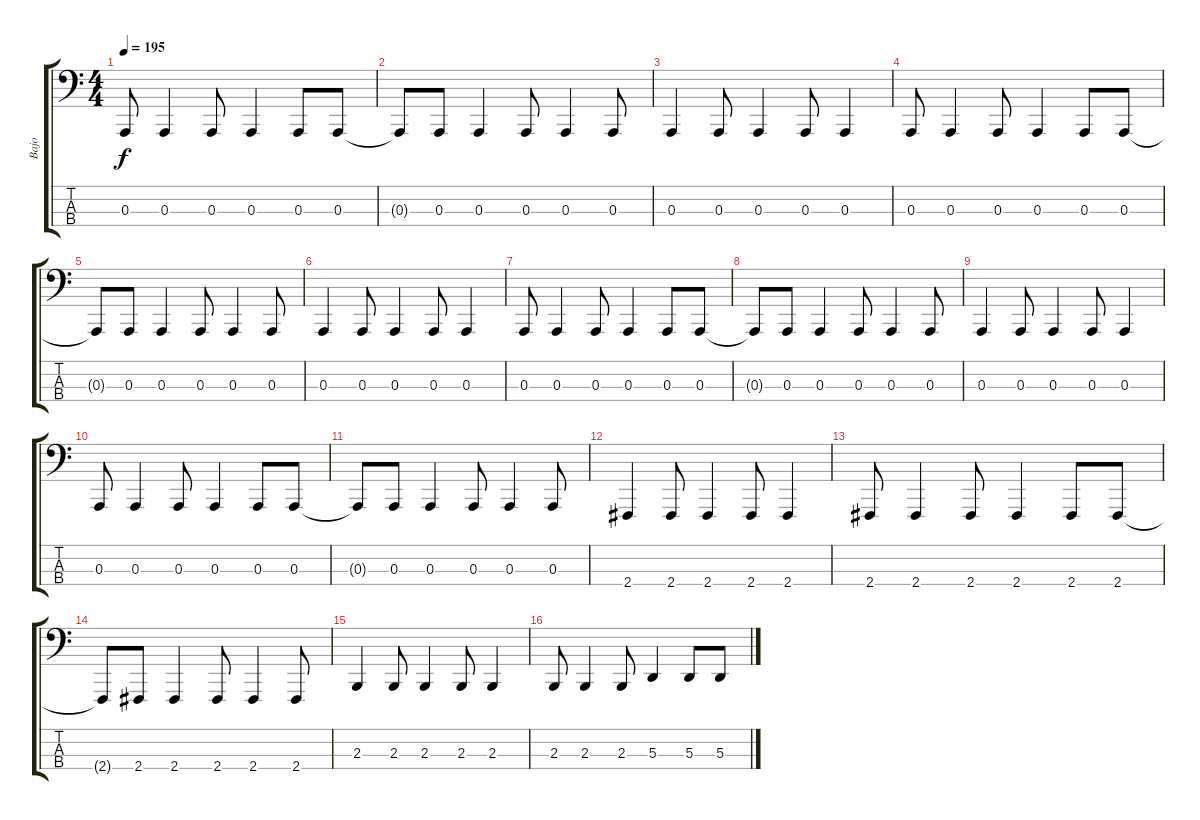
\track ("Bajo" "Bajo") {instrument lead2sawtooth}
\staff {score tabs}
\tuning (G2 D2 A1 E1) {hide}
\ts (4 4)
\tempo 195
\clef f4
\ks c
0.3.8{dy f} 0.3.4 0.3.8 0.3.4 0.3.8 0.3.8 |
0.3{t}.8 0.3.8 0.3.4 0.3.8 0.3.4 0.3.8 |
0.3.4 0.3.8 0.3.4 0.3.8 0.3.4 |
0.3.8 0.3.4 0.3.8 0.3.4 0.3.8 0.3.8 |
0.3{t}.8 0.3.8 0.3.4 0.3.8 0.3.4 0.3.8 |
0.3.4 0.3.8 0.3.4 0.3.8 0.3.4 |
0.3.8 0.3.4 0.3.8 0.3.4 0.3.8 0.3.8 |
0.3{t}.8 0.3.8 0.3.4 0.3.8 0.3.4 0.3.8 |
0.3.4 0.3.8 0.3.4 0.3.8 0.3.4 |
0.3.8 0.3.4 0.3.8 0.3.4 0.3.8 0.3.8 |
0.3{t}.8 0.3.8 0.3.4 0.3.8 0.3.4 0.3.8 |
2.4.4 2.4.8 2.4.4 2.4.8 2.4.4 |
2.4.8 2.4.4 2.4.8 2.4.4 2.4.8 2.4.8 |
2.4{t}.8 2.4.8 2.4.4 2.4.8 2.4.4 2.4.8 |
2.3.4 2.3.8 2.3.4 2.3.8 2.3.4 |
2.3.8 2.3.4 2.3.8 5.3.4 5.3.8 5.3.8
